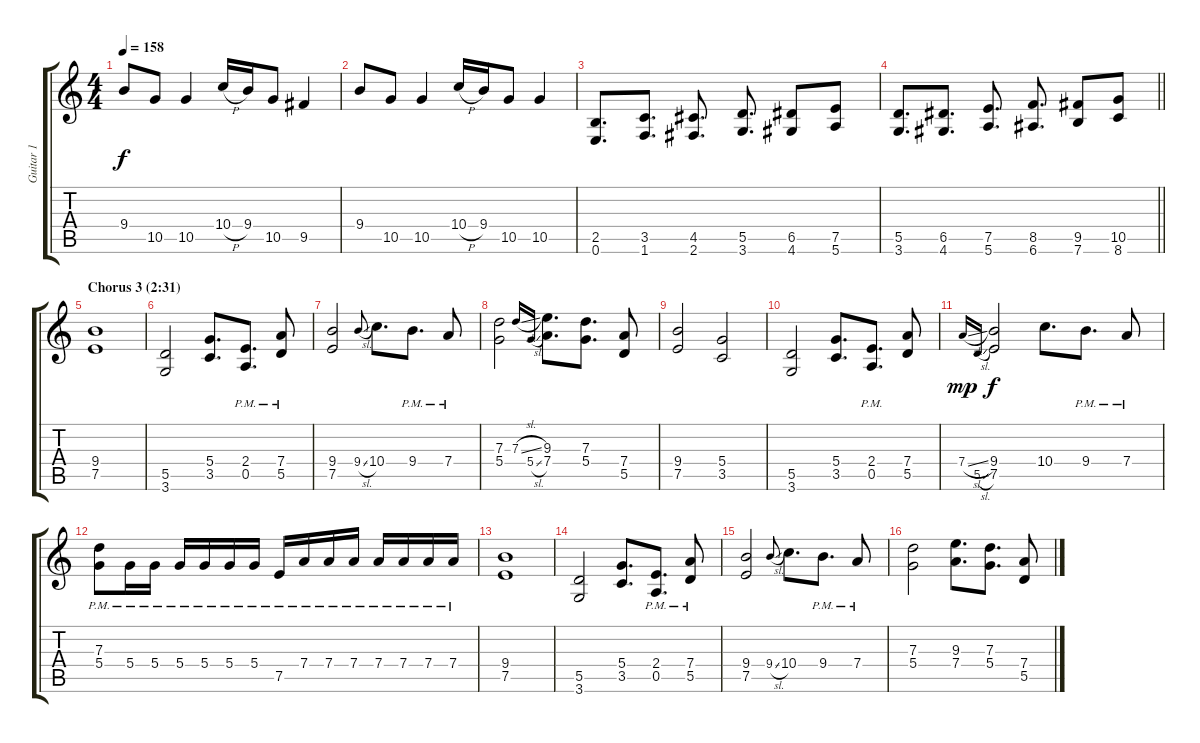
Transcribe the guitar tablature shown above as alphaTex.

\track ("Guitar 1" "Guitar 1") {instrument distortionguitar}
\staff {score tabs}
\tuning (E4 B3 G3 D3 A2 E2) {hide}
\ts (4 4)
\tempo 158
\clef g2
\ks c
9.4.8{dy f} 10.5.8 10.5.4 10.4{h}.16 9.4.16 10.5.8 9.5.4 |
9.4.8 10.5.8 10.5.4 10.4{h}.16 9.4.16 10.5.8 10.5.4 |
(2.5 0.6).8{d} (3.5 1.6).8{d} (4.5 2.6).8{d} (5.5 3.6).8{d} (6.5 4.6).8 (7.5 5.6).8 |
\barLineRight lightlight
(5.5 3.6).8{d} (6.5 4.6).8{d} (7.5 5.6).8{d} (8.5 6.6).8{d} (9.5 7.6).8 (10.5 8.6).8 |
\section ("" "Chorus 3 (2:31)")
(9.4 7.5).1 |
(5.5 3.6).2 (5.4 3.5).8{d} (2.4{pm} 0.5{pm}).8{d} (7.4{pm} 5.5{pm}).8 |
(9.4 7.5).2 9.4{sl}.8{gr onbeat} 10.4.8{d} 9.4{pm}.8{d} 7.4{pm}.8 |
(7.3 5.4).2 7.3{sl}.16{gr onbeat} 5.4{sl}.16{gr onbeat} (9.3 7.4).8{d} (7.3 5.4).8{d} (7.4 5.5).8 |
(9.4 7.5).2 (5.4 3.5).2 |
(5.5 3.6).2 (5.4 3.5).8{d} (2.4{pm} 0.5{pm}).8{d} (7.4 5.5).8 |
7.4{sl}.16{gr onbeat dy mp} 5.5{sl}.16{gr onbeat} (9.4 7.5).2{dy f} 10.4.8{d} 9.4{pm}.8{d} 7.4{pm}.8 |
(7.3{pm} 5.4).8 5.4{pm}.16 5.4{pm}.16 5.4{pm}.16 5.4{pm}.16 5.4{pm}.16 5.4{pm}.16 7.5{pm}.16 7.4{pm}.16 7.4{pm}.16 7.4{pm}.16 7.4{pm}.16 7.4{pm}.16 7.4{pm}.16 7.4{pm}.16 |
(9.4 7.5).1 |
(5.5 3.6).2 (5.4 3.5).8{d} (2.4{pm} 0.5{pm}).8{d} (7.4{pm} 5.5{pm}).8 |
(9.4 7.5).2 9.4{sl}.8{gr onbeat} 10.4.8{d} 9.4{pm}.8{d} 7.4{pm}.8 |
(7.3 5.4).2 (9.3 7.4).8{d} (7.3 5.4).8{d} (7.4 5.5).8
